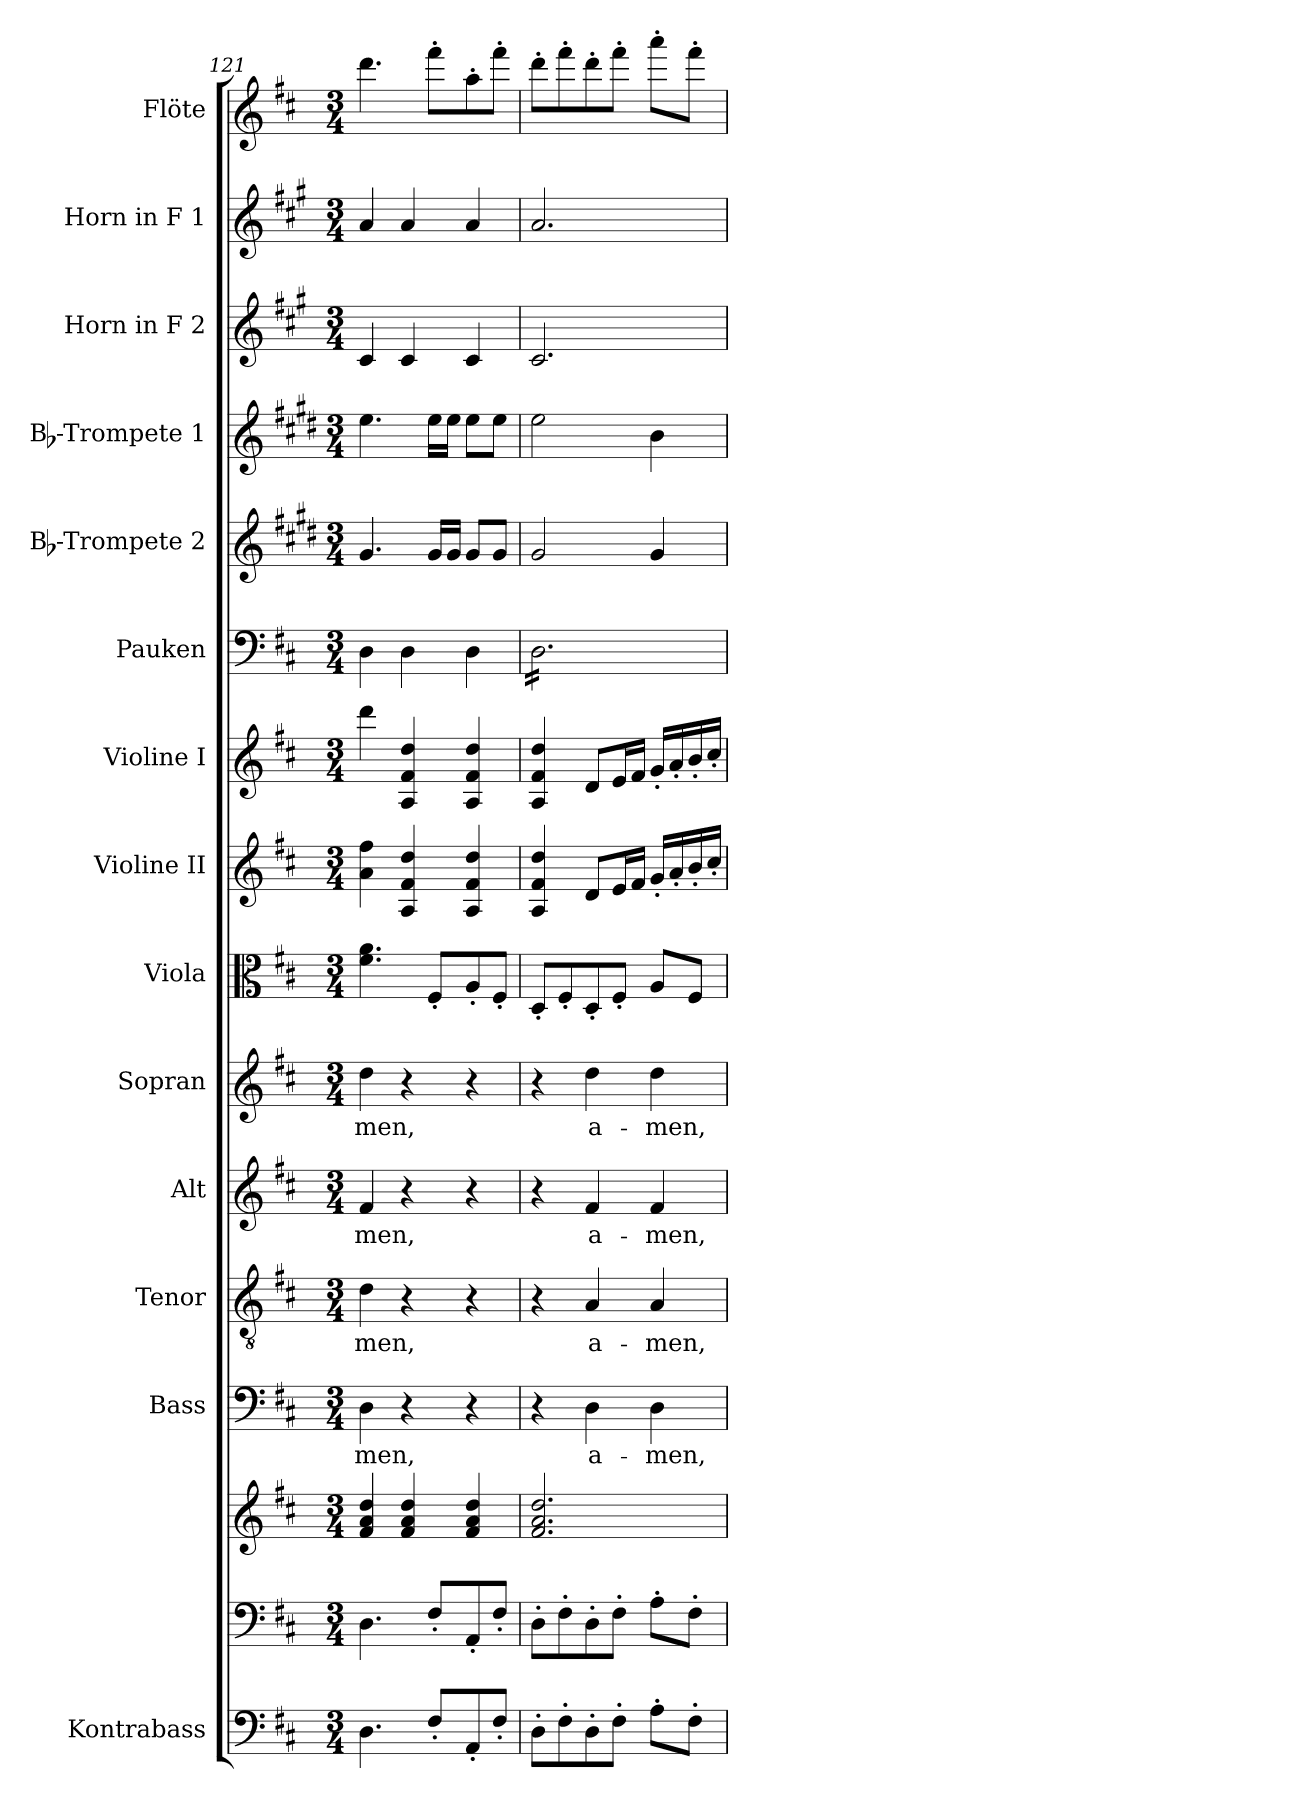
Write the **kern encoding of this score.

**kern	**kern	**kern	**kern	**text	**kern	**text	**kern	**text	**kern	**text	**kern	**kern	**kern	**kern	**kern	**kern	**kern	**kern	**kern
*part15	*part14	*part14	*part13	*part13	*part12	*part12	*part11	*part11	*part10	*part10	*part9	*part8	*part7	*part6	*part5	*part4	*part3	*part2	*part1
*staff16	*staff15	*staff14	*staff13	*staff13	*staff12	*staff12	*staff11	*staff11	*staff10	*staff10	*staff9	*staff8	*staff7	*staff6	*staff5	*staff4	*staff3	*staff2	*staff1
*I"Kontrabass	*	*	*I"Bass	*	*I"Tenor	*	*I"Alt	*	*I"Sopran	*	*I"Viola	*I"Violine II	*I"Violine I	*I"Pauken	*I"Bb-Trompete 2	*I"Bb-Trompete 1	*I"Horn in F 2	*I"Horn in F 1	*I"Flöte
*I'Kb.	*	*	*I'B.	*	*I'T.	*	*I'A.	*	*I'S.	*	*I'Vla.	*I'Vl. II	*I'Vl. I	*I'Pk.	*I'Bb Trp. 2	*I'Bb Trp. 1	*	*	*I'Fl.
*clefF4	*clefF4	*clefG2	*clefF4	*	*clefGv2	*	*clefG2	*	*clefG2	*	*clefC3	*clefG2	*clefG2	*clefF4	*clefG2	*clefG2	*clefG2	*clefG2	*clefG2
*ITrd7c12	*	*	*	*	*	*	*	*	*	*	*	*	*	*	*ITrd1c2	*ITrd1c2	*ITrd4c7	*ITrd4c7	*
*k[f#c#]	*k[f#c#]	*k[f#c#]	*k[f#c#]	*	*k[f#c#]	*	*k[f#c#]	*	*k[f#c#]	*	*k[f#c#]	*k[f#c#]	*k[f#c#]	*k[f#c#]	*k[f#c#]	*k[f#c#]	*k[f#c#]	*k[f#c#]	*k[f#c#]
*D:	*D:	*D:	*D:	*	*D:	*	*D:	*	*D:	*	*D:	*D:	*D:	*D:	*D:	*D:	*D:	*D:	*D:
*M3/4	*M3/4	*M3/4	*M3/4	*	*M3/4	*	*M3/4	*	*M3/4	*	*M3/4	*M3/4	*M3/4	*M3/4	*M3/4	*M3/4	*M3/4	*M3/4	*M3/4
=121	=121	=121	=121	=121	=121	=121	=121	=121	=121	=121	=121	=121	=121	=121	=121	=121	=121	=121	=121
!	!	!	!	!LO:LY:b	!	!LO:LY:b	!	!LO:LY:b	!	!LO:LY:b	!	!	!	!	!	!	!	!	!
4.DD\	4.D\	4f#/ 4a/ 4dd/	4D\	-men,	4d\	-men,	4f#/	-men,	4dd\	-men,	4.f#\ 4.a\	4a\ 4ff#\	4ddd\	4D\	4.f#/	4.dd\	4F#/	4d/	4.ddd\
.	.	4f#/ 4a/ 4dd/	4r	.	4r	.	4r	.	4r	.	.	4A/ 4f#/ 4dd/	4A/ 4f#/ 4dd/	4D\	.	.	4F#/	4d/	.
8FF#'</L	8F#'</L	.	.	.	.	.	.	.	.	.	8F#'</L	.	.	.	16f#/LL	16dd\LL	.	.	8fff#'>\L
.	.	.	.	.	.	.	.	.	.	.	.	.	.	.	16f#/JJ	16dd\JJ	.	.	.
8AAA'</	8AA'</	4f#/ 4a/ 4dd/	4r	.	4r	.	4r	.	4r	.	8A'</	4A/ 4f#/ 4dd/	4A/ 4f#/ 4dd/	4D\	8f#/L	8dd\L	4F#/	4d/	8aa'>\
8FF#'</J	8F#'</J	.	.	.	.	.	.	.	.	.	8F#'</J	.	.	.	8f#/J	8dd\J	.	.	8fff#'>\J
=122	=122	=122	=122	=122	=122	=122	=122	=122	=122	=122	=122	=122	=122	=122	=122	=122	=122	=122	=122
*	*	*	*	*	*	*	*	*	*	*	*	*	*	*tremolo	*	*	*	*	*
8DD'>\L	8D'>\L	2.f#/ 2.a/ 2.dd/	4r	.	4r	.	4r	.	4r	.	8D'</L	4A/ 4f#/ 4dd/	4A/ 4f#/ 4dd/	16D\LL	2f#/	2dd\	2.F#/	2.d/	8ddd'>\L
.	.	.	.	.	.	.	.	.	.	.	.	.	.	16D\	.	.	.	.	.
8FF#'>\	8F#'>\	.	.	.	.	.	.	.	.	.	8F#'</	.	.	16D\	.	.	.	.	8fff#'>\
.	.	.	.	.	.	.	.	.	.	.	.	.	.	16D\	.	.	.	.	.
!	!	!	!	!LO:LY:b	!	!LO:LY:b	!	!LO:LY:b	!	!LO:LY:b	!	!	!	!	!	!	!	!	!
8DD'>\	8D'>\	.	4D\	a-	4A/	a-	4f#/	a-	4dd\	a-	8D'</	8d/L	8d/L	16D\	.	.	.	.	8ddd'>\
.	.	.	.	.	.	.	.	.	.	.	.	.	.	16D\	.	.	.	.	.
8FF#'>\J	8F#'>\J	.	.	.	.	.	.	.	.	.	8F#'</J	16e/L	16e/L	16D\	.	.	.	.	8fff#'>\J
.	.	.	.	.	.	.	.	.	.	.	.	16f#/JJ	16f#/JJ	16D\	.	.	.	.	.
!	!	!	!	!LO:LY:b	!	!LO:LY:b	!	!LO:LY:b	!	!LO:LY:b	!	!	!	!	!	!	!	!	!
8AA'>\L	8A'>\L	.	4D\	-men,	4A/	-men,	4f#/	-men,	4dd\	-men,	8A/L	16g'</LL	16g'</LL	16D\	4f#/	4a\	.	.	8aaa'>\L
.	.	.	.	.	.	.	.	.	.	.	.	16a'</	16a'</	16D\	.	.	.	.	.
8FF#'>\J	8F#'>\J	.	.	.	.	.	.	.	.	.	8F#/J	16b'</	16b'</	16D\	.	.	.	.	8fff#'>\J
.	.	.	.	.	.	.	.	.	.	.	.	16cc#'</JJ	16cc#'</JJ	16D\JJ	.	.	.	.	.
*	*	*	*	*	*	*	*	*	*	*	*	*	*	*Xtremolo	*	*	*	*	*
=	=	=	=	=	=	=	=	=	=	=	=	=	=	=	=	=	=	=	=
*-	*-	*-	*-	*-	*-	*-	*-	*-	*-	*-	*-	*-	*-	*-	*-	*-	*-	*-	*-
